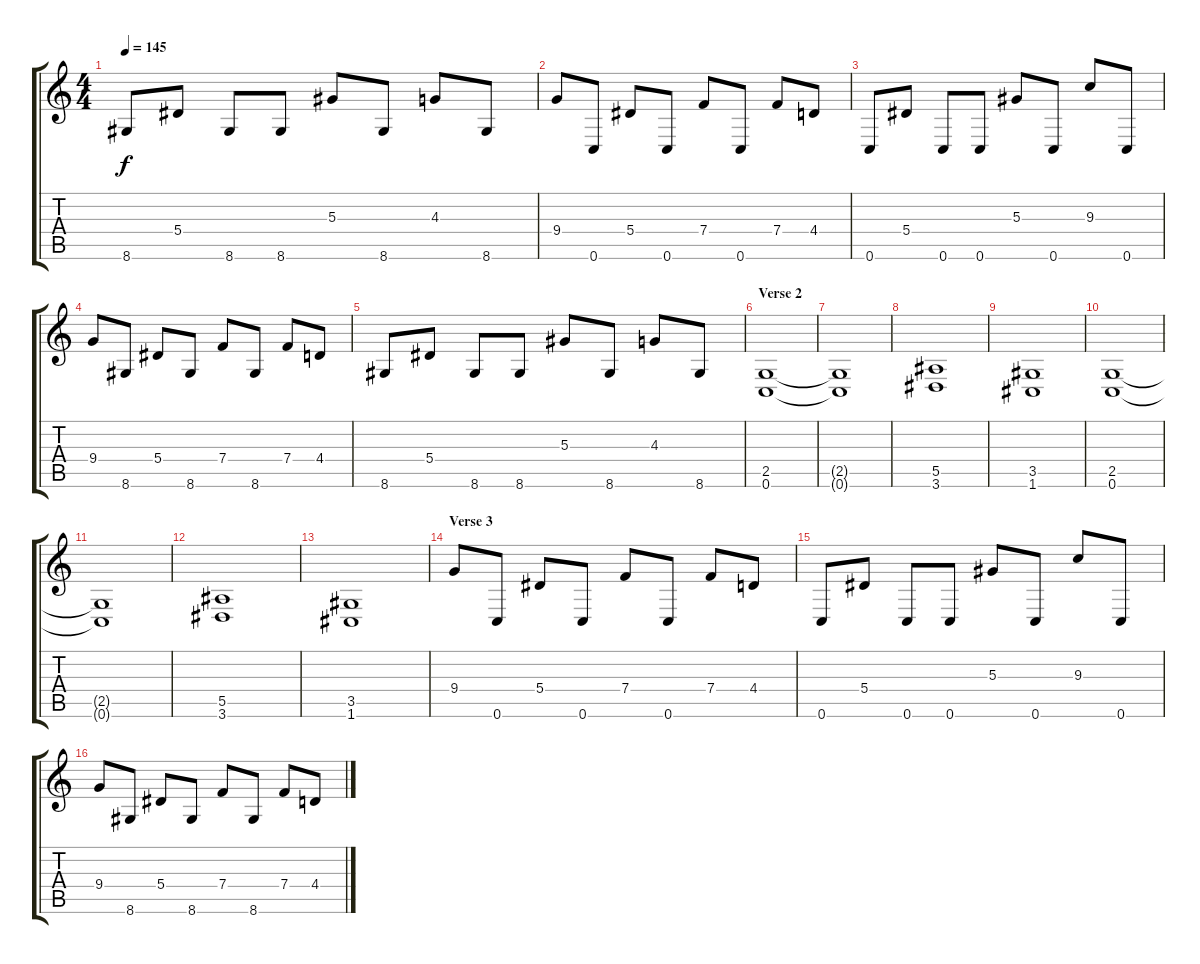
\track "" {instrument distortionguitar}
\staff {score tabs}
\tuning (C4 G3 Eb3 Bb2 F2 C2) {hide}
\ts (4 4)
\tempo 145
\clef g2
\ks c
8.6.8{dy f} 5.4.8 8.6.8 8.6.8 5.3.8 8.6.8 4.3.8 8.6.8 |
9.4.8 0.6.8 5.4.8 0.6.8 7.4.8 0.6.8 7.4.8 4.4.8 |
0.6.8 5.4.8 0.6.8 0.6.8 5.3.8 0.6.8 9.3.8 0.6.8 |
9.4.8 8.6.8 5.4.8 8.6.8 7.4.8 8.6.8 7.4.8 4.4.8 |
8.6.8 5.4.8 8.6.8 8.6.8 5.3.8 8.6.8 4.3.8 8.6.8 |
\section ("" "Verse 2")
(2.5 0.6).1 |
(2.5{t} 0.6{t}).1 |
(5.5 3.6).1 |
(3.5 1.6).1 |
(2.5 0.6).1 |
(2.5{t} 0.6{t}).1 |
(5.5 3.6).1 |
(3.5 1.6).1 |
\section ("" "Verse 3")
9.4.8 0.6.8 5.4.8 0.6.8 7.4.8 0.6.8 7.4.8 4.4.8 |
0.6.8 5.4.8 0.6.8 0.6.8 5.3.8 0.6.8 9.3.8 0.6.8 |
9.4.8 8.6.8 5.4.8 8.6.8 7.4.8 8.6.8 7.4.8 4.4.8
